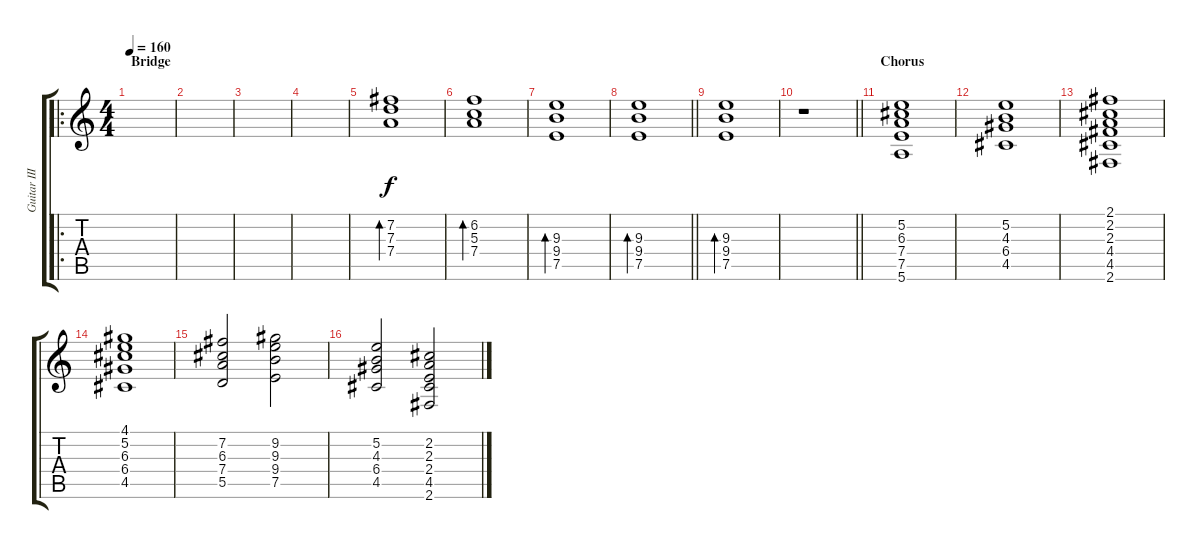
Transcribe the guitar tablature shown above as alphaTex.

\track ("Guitar III" "Guitar III") {instrument acousticguitarsteel}
\staff {score tabs}
\tuning (E4 B3 G3 D3 A2 E2) {hide}
\ro
\ts (4 4)
\section ("" "Bridge")
\tempo 160
\clef g2
\ks c
|
|
|
|
(7.2 7.3 7.4).1{bd 480 instrument electricguitarjazz} |
(6.2 5.3 7.4).1{bd 480} |
(9.3 9.4 7.5).1{bd 480} |
\barLineRight lightlight
(9.3 9.4 7.5).1{bd 480} |
(9.3 9.4 7.5).1{bd 480} |
\barLineRight lightlight
r.1 |
\section ("" "Chorus")
(5.2 6.3 7.4 7.5 5.6).1{instrument distortionguitar} |
(5.2 4.3 6.4 4.5).1 |
(2.1 2.2 2.3 4.4 4.5 2.6).1 |
(4.1 5.2 6.3 6.4 4.5).1 |
(7.2 6.3 7.4 5.5).2 (9.2 9.3 9.4 7.5).2 |
(5.2 4.3 6.4 4.5).2 (2.2 2.3 2.4 4.5 2.6).2
